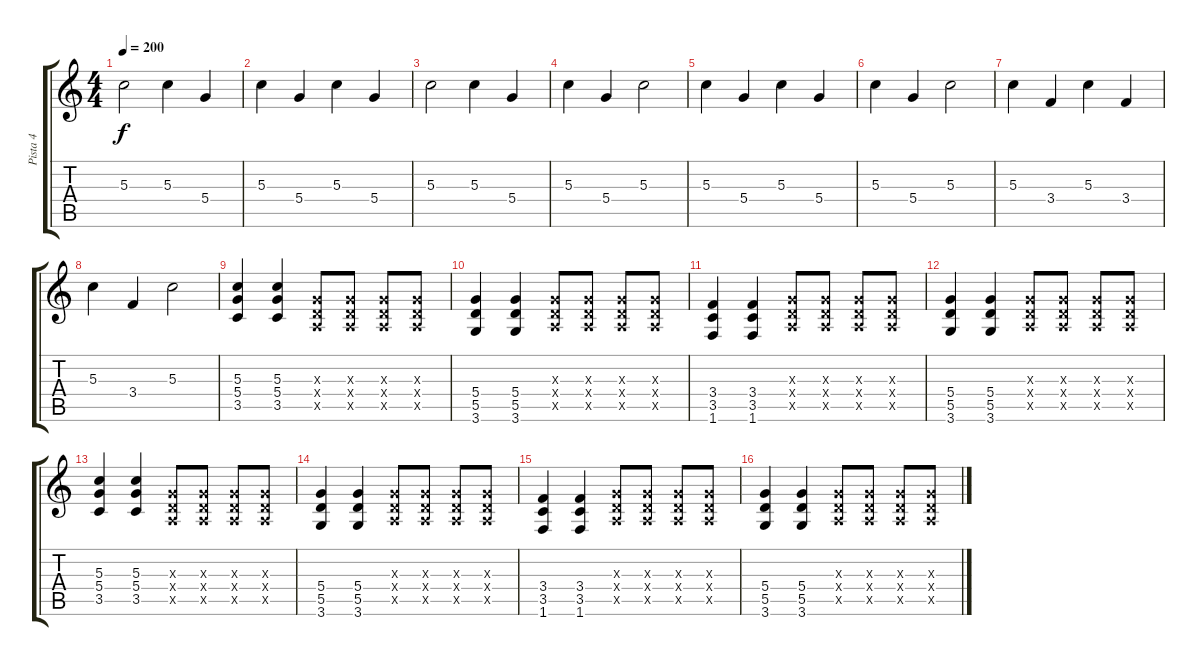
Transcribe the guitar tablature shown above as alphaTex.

\track ("Pista 4" "Pista 4") {instrument distortionguitar}
\staff {score tabs}
\tuning (E4 B3 G3 D3 A2 E2) {hide}
\ts (4 4)
\tempo 200
\clef g2
\ks c
5.3.2{dy f} 5.3.4 5.4.4 |
5.3.4 5.4.4 5.3.4 5.4.4 |
5.3.2 5.3.4 5.4.4 |
5.3.4 5.4.4 5.3.2 |
5.3.4 5.4.4 5.3.4 5.4.4 |
5.3.4 5.4.4 5.3.2 |
5.3.4 3.4.4 5.3.4 3.4.4 |
5.3.4 3.4.4 5.3.2 |
(5.3 5.4 3.5).4 (5.3 5.4 3.5).4 (0.3{x} 0.4{x} 0.5{x}).8 (0.3{x} 0.4{x} 0.5{x}).8 (0.3{x} 0.4{x} 0.5{x}).8 (0.3{x} 0.4{x} 0.5{x}).8 |
(5.4 5.5 3.6).4 (5.4 5.5 3.6).4 (0.3{x} 0.4{x} 0.5{x}).8 (0.3{x} 0.4{x} 0.5{x}).8 (0.3{x} 0.4{x} 0.5{x}).8 (0.3{x} 0.4{x} 0.5{x}).8 |
(3.4 3.5 1.6).4 (3.4 3.5 1.6).4 (0.3{x} 0.4{x} 0.5{x}).8 (0.3{x} 0.4{x} 0.5{x}).8 (0.3{x} 0.4{x} 0.5{x}).8 (0.3{x} 0.4{x} 0.5{x}).8 |
(5.4 5.5 3.6).4 (5.4 5.5 3.6).4 (0.3{x} 0.4{x} 0.5{x}).8 (0.3{x} 0.4{x} 0.5{x}).8 (0.3{x} 0.4{x} 0.5{x}).8 (0.3{x} 0.4{x} 0.5{x}).8 |
(5.3 5.4 3.5).4 (5.3 5.4 3.5).4 (0.3{x} 0.4{x} 0.5{x}).8 (0.3{x} 0.4{x} 0.5{x}).8 (0.3{x} 0.4{x} 0.5{x}).8 (0.3{x} 0.4{x} 0.5{x}).8 |
(5.4 5.5 3.6).4 (5.4 5.5 3.6).4 (0.3{x} 0.4{x} 0.5{x}).8 (0.3{x} 0.4{x} 0.5{x}).8 (0.3{x} 0.4{x} 0.5{x}).8 (0.3{x} 0.4{x} 0.5{x}).8 |
(3.4 3.5 1.6).4 (3.4 3.5 1.6).4 (0.3{x} 0.4{x} 0.5{x}).8 (0.3{x} 0.4{x} 0.5{x}).8 (0.3{x} 0.4{x} 0.5{x}).8 (0.3{x} 0.4{x} 0.5{x}).8 |
(5.4 5.5 3.6).4 (5.4 5.5 3.6).4 (0.3{x} 0.4{x} 0.5{x}).8 (0.3{x} 0.4{x} 0.5{x}).8 (0.3{x} 0.4{x} 0.5{x}).8 (0.3{x} 0.4{x} 0.5{x}).8
